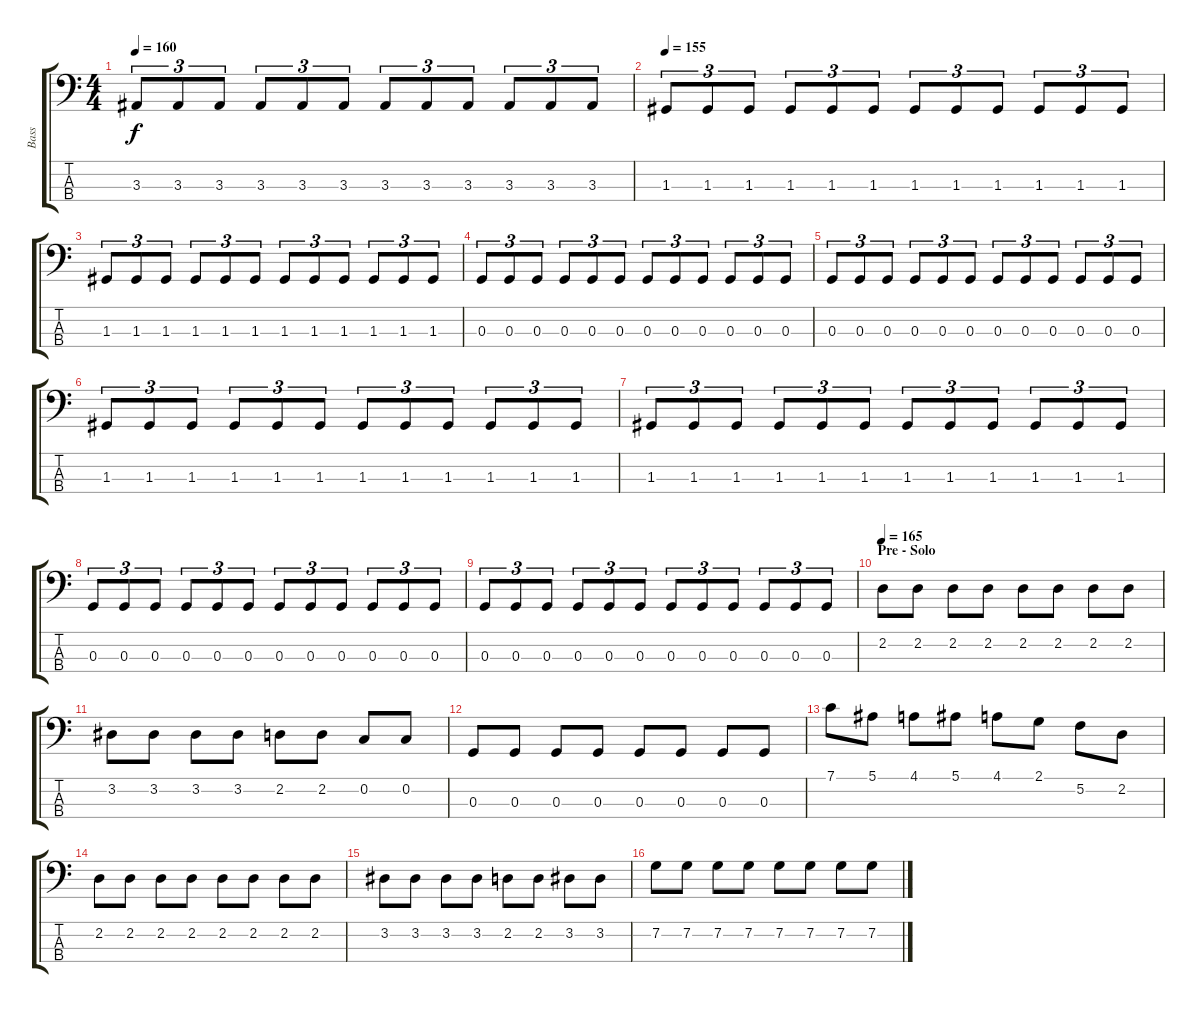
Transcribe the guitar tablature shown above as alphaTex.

\track ("Bass" "Bass") {instrument electricbasspick}
\staff {score tabs}
\tuning (F2 C2 G1 D1) {hide}
\ts (4 4)
\tempo 160
\clef f4
\ks c
3.3.8{tu (3 2) dy f} 3.3.8{tu (3 2)} 3.3.8{tu (3 2)} 3.3.8{tu (3 2)} 3.3.8{tu (3 2)} 3.3.8{tu (3 2)} 3.3.8{tu (3 2)} 3.3.8{tu (3 2)} 3.3.8{tu (3 2)} 3.3.8{tu (3 2)} 3.3.8{tu (3 2)} 3.3.8{tu (3 2)} |
\tempo 155
1.3.8{tu (3 2)} 1.3.8{tu (3 2)} 1.3.8{tu (3 2)} 1.3.8{tu (3 2)} 1.3.8{tu (3 2)} 1.3.8{tu (3 2)} 1.3.8{tu (3 2)} 1.3.8{tu (3 2)} 1.3.8{tu (3 2)} 1.3.8{tu (3 2)} 1.3.8{tu (3 2)} 1.3.8{tu (3 2)} |
1.3.8{tu (3 2)} 1.3.8{tu (3 2)} 1.3.8{tu (3 2)} 1.3.8{tu (3 2)} 1.3.8{tu (3 2)} 1.3.8{tu (3 2)} 1.3.8{tu (3 2)} 1.3.8{tu (3 2)} 1.3.8{tu (3 2)} 1.3.8{tu (3 2)} 1.3.8{tu (3 2)} 1.3.8{tu (3 2)} |
0.3.8{tu (3 2)} 0.3.8{tu (3 2)} 0.3.8{tu (3 2)} 0.3.8{tu (3 2)} 0.3.8{tu (3 2)} 0.3.8{tu (3 2)} 0.3.8{tu (3 2)} 0.3.8{tu (3 2)} 0.3.8{tu (3 2)} 0.3.8{tu (3 2)} 0.3.8{tu (3 2)} 0.3.8{tu (3 2)} |
0.3.8{tu (3 2)} 0.3.8{tu (3 2)} 0.3.8{tu (3 2)} 0.3.8{tu (3 2)} 0.3.8{tu (3 2)} 0.3.8{tu (3 2)} 0.3.8{tu (3 2)} 0.3.8{tu (3 2)} 0.3.8{tu (3 2)} 0.3.8{tu (3 2)} 0.3.8{tu (3 2)} 0.3.8{tu (3 2)} |
1.3.8{tu (3 2)} 1.3.8{tu (3 2)} 1.3.8{tu (3 2)} 1.3.8{tu (3 2)} 1.3.8{tu (3 2)} 1.3.8{tu (3 2)} 1.3.8{tu (3 2)} 1.3.8{tu (3 2)} 1.3.8{tu (3 2)} 1.3.8{tu (3 2)} 1.3.8{tu (3 2)} 1.3.8{tu (3 2)} |
1.3.8{tu (3 2)} 1.3.8{tu (3 2)} 1.3.8{tu (3 2)} 1.3.8{tu (3 2)} 1.3.8{tu (3 2)} 1.3.8{tu (3 2)} 1.3.8{tu (3 2)} 1.3.8{tu (3 2)} 1.3.8{tu (3 2)} 1.3.8{tu (3 2)} 1.3.8{tu (3 2)} 1.3.8{tu (3 2)} |
0.3.8{tu (3 2)} 0.3.8{tu (3 2)} 0.3.8{tu (3 2)} 0.3.8{tu (3 2)} 0.3.8{tu (3 2)} 0.3.8{tu (3 2)} 0.3.8{tu (3 2)} 0.3.8{tu (3 2)} 0.3.8{tu (3 2)} 0.3.8{tu (3 2)} 0.3.8{tu (3 2)} 0.3.8{tu (3 2)} |
0.3.8{tu (3 2)} 0.3.8{tu (3 2)} 0.3.8{tu (3 2)} 0.3.8{tu (3 2)} 0.3.8{tu (3 2)} 0.3.8{tu (3 2)} 0.3.8{tu (3 2)} 0.3.8{tu (3 2)} 0.3.8{tu (3 2)} 0.3.8{tu (3 2)} 0.3.8{tu (3 2)} 0.3.8{tu (3 2)} |
\section ("" "Pre - Solo")
\tempo 165
2.2.8 2.2.8 2.2.8 2.2.8 2.2.8 2.2.8 2.2.8 2.2.8 |
3.2.8 3.2.8 3.2.8 3.2.8 2.2.8 2.2.8 0.2.8 0.2.8 |
0.3.8 0.3.8 0.3.8 0.3.8 0.3.8 0.3.8 0.3.8 0.3.8 |
7.1.8 5.1.8 4.1.8 5.1.8 4.1.8 2.1.8 5.2.8 2.2.8 |
2.2.8 2.2.8 2.2.8 2.2.8 2.2.8 2.2.8 2.2.8 2.2.8 |
3.2.8 3.2.8 3.2.8 3.2.8 2.2.8 2.2.8 3.2.8 3.2.8 |
7.2.8 7.2.8 7.2.8 7.2.8 7.2.8 7.2.8 7.2.8 7.2.8
